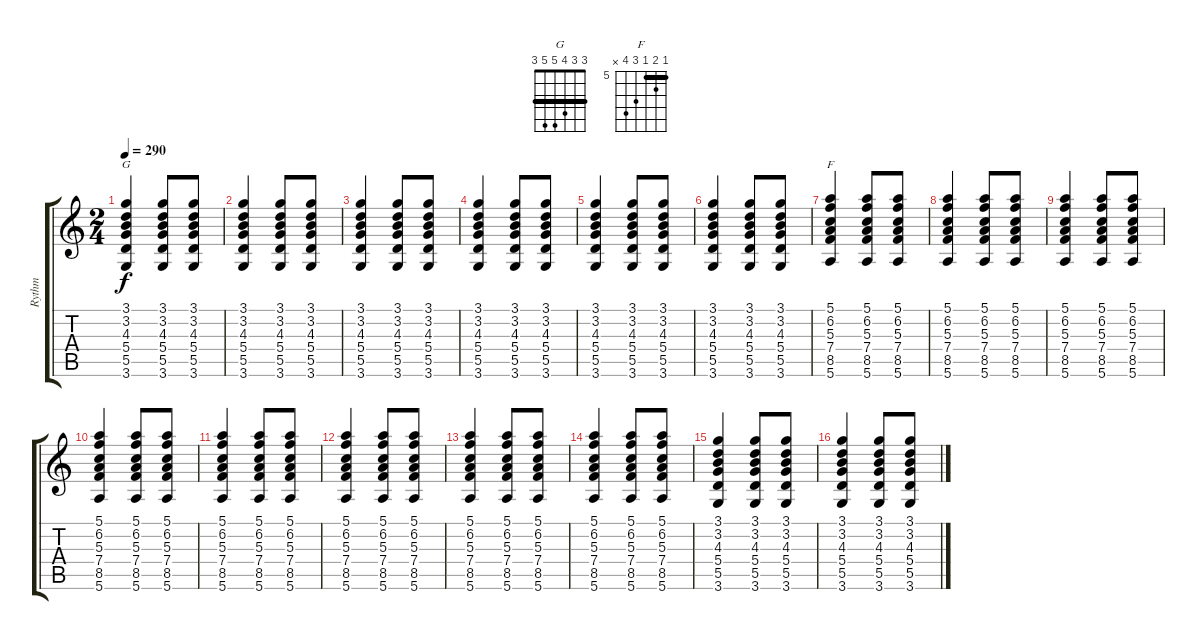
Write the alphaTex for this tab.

\track ("Rythm" "Rythm") {instrument acousticguitarsteel}
\staff {score tabs}
\tuning (E4 B3 G3 D3 A2 E2) {hide}
\chord ("G" 3 3 4 5 5 3) {barre 3}
\chord ("F" 5 6 5 7 8 x) {firstfret 5 barre 5}
\ts (2 4)
\tempo 290
\clef g2
\ks c
(3.1 3.2 4.3 5.4 5.5 3.6).4{ch "G" dy f} (3.1 3.2 4.3 5.4 5.5 3.6).8 (3.1 3.2 4.3 5.4 5.5 3.6).8 |
(3.1 3.2 4.3 5.4 5.5 3.6).4 (3.1 3.2 4.3 5.4 5.5 3.6).8 (3.1 3.2 4.3 5.4 5.5 3.6).8 |
(3.1 3.2 4.3 5.4 5.5 3.6).4 (3.1 3.2 4.3 5.4 5.5 3.6).8 (3.1 3.2 4.3 5.4 5.5 3.6).8 |
(3.1 3.2 4.3 5.4 5.5 3.6).4 (3.1 3.2 4.3 5.4 5.5 3.6).8 (3.1 3.2 4.3 5.4 5.5 3.6).8 |
(3.1 3.2 4.3 5.4 5.5 3.6).4 (3.1 3.2 4.3 5.4 5.5 3.6).8 (3.1 3.2 4.3 5.4 5.5 3.6).8 |
(3.1 3.2 4.3 5.4 5.5 3.6).4 (3.1 3.2 4.3 5.4 5.5 3.6).8 (3.1 3.2 4.3 5.4 5.5 3.6).8 |
(5.1 6.2 5.3 7.4 8.5 5.6).4{ch "F"} (5.1 6.2 5.3 7.4 8.5 5.6).8 (5.1 6.2 5.3 7.4 8.5 5.6).8 |
(5.1 6.2 5.3 7.4 8.5 5.6).4 (5.1 6.2 5.3 7.4 8.5 5.6).8 (5.1 6.2 5.3 7.4 8.5 5.6).8 |
(5.1 6.2 5.3 7.4 8.5 5.6).4 (5.1 6.2 5.3 7.4 8.5 5.6).8 (5.1 6.2 5.3 7.4 8.5 5.6).8 |
(5.1 6.2 5.3 7.4 8.5 5.6).4 (5.1 6.2 5.3 7.4 8.5 5.6).8 (5.1 6.2 5.3 7.4 8.5 5.6).8 |
(5.1 6.2 5.3 7.4 8.5 5.6).4 (5.1 6.2 5.3 7.4 8.5 5.6).8 (5.1 6.2 5.3 7.4 8.5 5.6).8 |
(5.1 6.2 5.3 7.4 8.5 5.6).4 (5.1 6.2 5.3 7.4 8.5 5.6).8 (5.1 6.2 5.3 7.4 8.5 5.6).8 |
(5.1 6.2 5.3 7.4 8.5 5.6).4 (5.1 6.2 5.3 7.4 8.5 5.6).8 (5.1 6.2 5.3 7.4 8.5 5.6).8 |
(5.1 6.2 5.3 7.4 8.5 5.6).4 (5.1 6.2 5.3 7.4 8.5 5.6).8 (5.1 6.2 5.3 7.4 8.5 5.6).8 |
(3.1 3.2 4.3 5.4 5.5 3.6).4 (3.1 3.2 4.3 5.4 5.5 3.6).8 (3.1 3.2 4.3 5.4 5.5 3.6).8 |
(3.1 3.2 4.3 5.4 5.5 3.6).4 (3.1 3.2 4.3 5.4 5.5 3.6).8 (3.1 3.2 4.3 5.4 5.5 3.6).8
